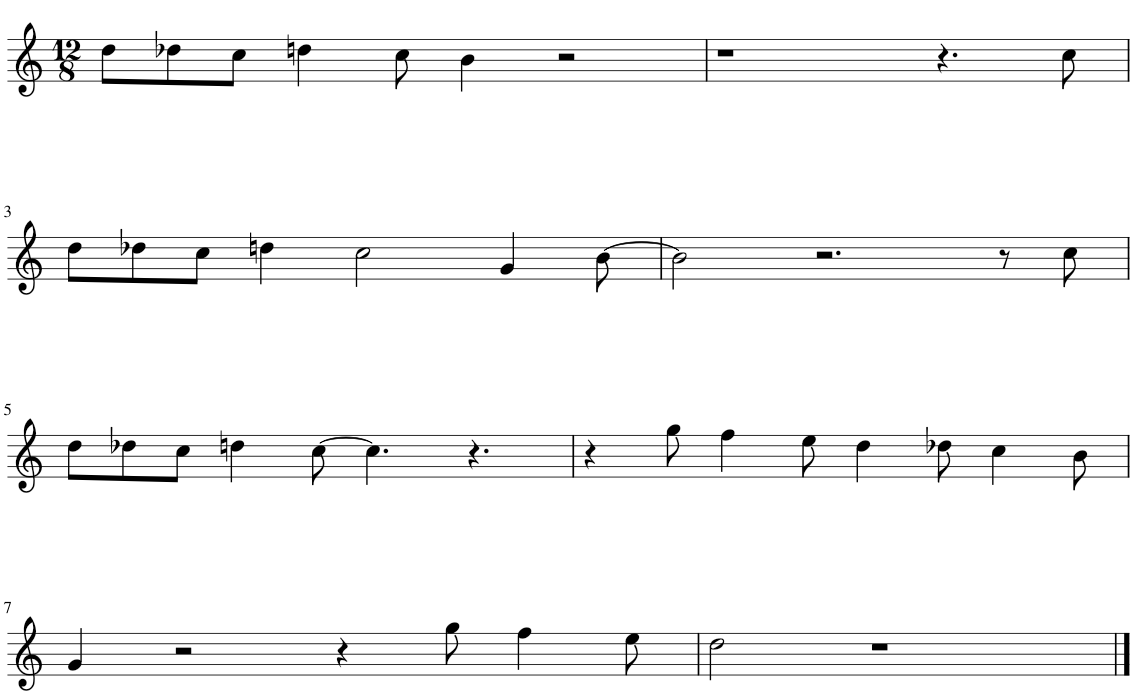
**kern
*part1
*staff1
*I"Harmonica
*I'Hmca
*clefG2
*k[]
*M12/8
=1
8dd\L
8dd-X\
8cc\J
4ddn\
8cc\
4b\
2r
=2
1r
4.r
8cc\
!!LO:LB:g=z
=3
8dd\L
8dd-X\
8cc\J
4ddn\
2cc\
4g/
[8b\
=4
2b\]
2.r
8r
8cc\
!!LO:LB:g=z
=5
8dd\L
8dd-X\
8cc\J
4ddn\
[8cc\
4.cc\]
4.r
=6
4r
8gg\
4ff\
8ee\
4dd\
8dd-X\
4cc\
8b\
!!LO:LB:g=z
=7
4g/
2r
4r
8gg\
4ff\
8ee\
=8
2dd\
1r
==
*-
